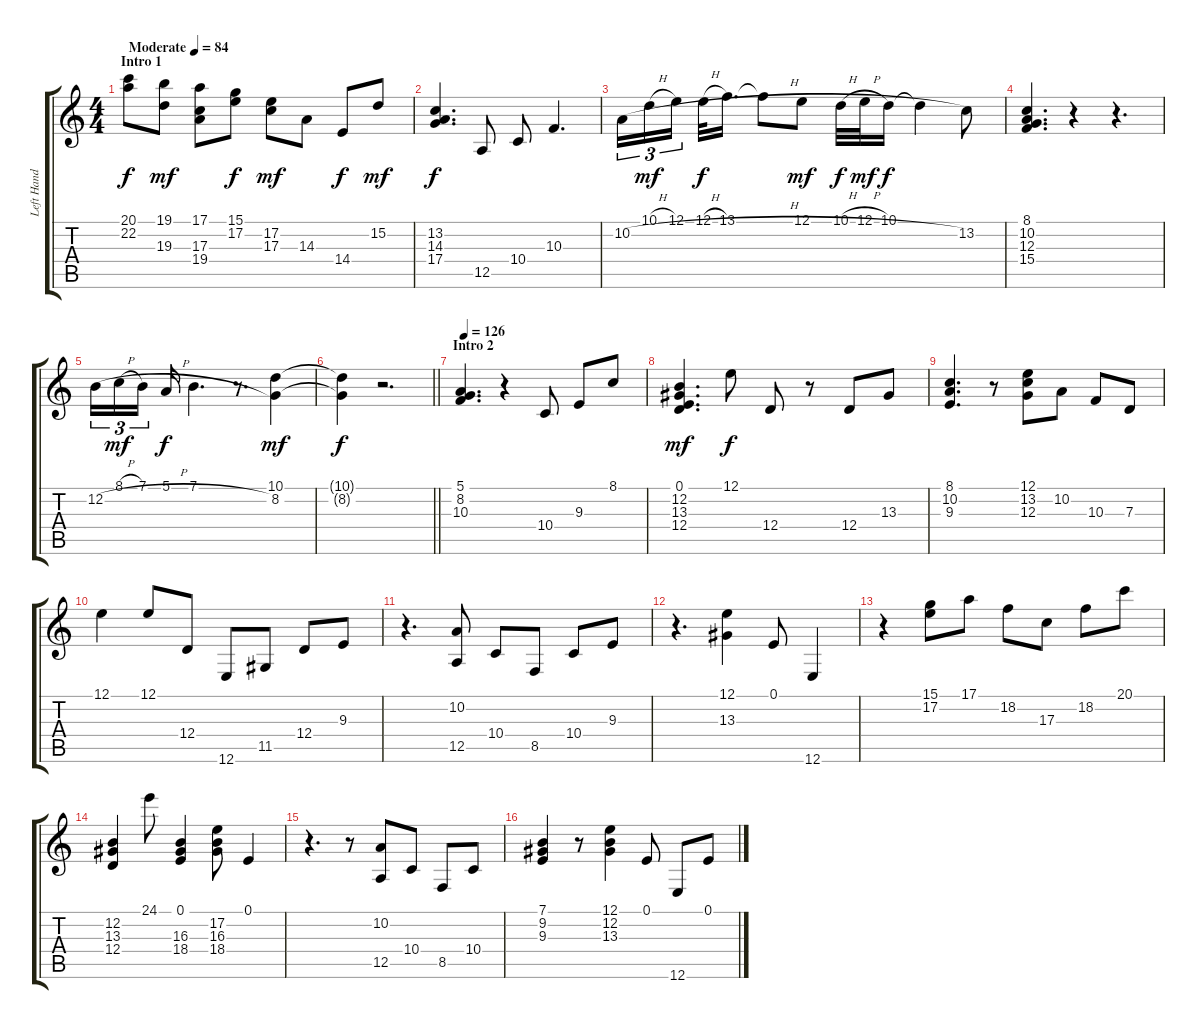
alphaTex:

\track ("Left Hand" "Left Hand") {instrument acousticgrandpiano}
\staff {score tabs}
\tuning (E4 B3 G3 D3 A2 E2) {hide}
\ts (4 4)
\section ("" "Intro 1")
\tempo (84 "Moderate")
\clef g2
\ks c
(20.1 22.2).8{dy f instrument acousticgrandpiano} (19.1 19.3).8{dy mf} (17.1 17.3 19.4).8 (15.1 17.2).8{dy f} (17.2 17.3).8{dy mf} 14.3.8 14.4.8{dy f} 15.2.8{dy mf} |
(13.2 14.3 17.4).4{d dy f} 12.5.8 10.4.8 10.3.4{d} |
10.2{h}.16{tu (3 2)} 10.1{h}.16{tu (3 2) dy mf} 12.1.16{tu (3 2) beam splitsecondary} 12.1{h}.32{dy f} 13.1.16{d} 13.1{t}.8 12.1.8{dy mf} 10.1{h}.32{dy f} 12.1{h}.32{dy mf} 10.1.16{dy f} 10.1{t}.4 13.2.8 |
(8.1 10.2 12.3 15.4).4{d} r.4 r.4{d} |
12.2{h}.16{tu (3 2)} 8.1{h}.16{tu (3 2) dy mf} 7.1.16{tu (3 2) beam splitsecondary} 5.1.16{dy f} 7.1.4{d} r.8{d} (10.1 8.2).4{dy mf} |
\barLineRight lightlight
(10.1{t} 8.2{t}).4{dy f} r.2{d} |
\section ("" "Intro 2")
\tempo 126
(5.1 8.2 10.3).4{d} r.4 10.4.8 9.3.8 8.1.8 |
(0.1 12.2 13.3 12.4).4{d dy mf} 12.1.8{dy f} 12.4.8 r.8 12.4.8 13.3.8 |
(8.1 10.2 9.3).4{d} r.8 (12.1 13.2 12.3).8 10.2.8 10.3.8 7.3.8 |
12.1.4 12.1.8 12.4.8 12.6.8 11.5.8 12.4.8 9.3.8 |
r.4{d} (10.2 12.5).8 10.4.8 8.5.8 10.4.8 9.3.8 |
r.4{d} (12.1 13.3).4 0.1.8 12.6.4 |
r.4 (15.1 17.2).8 17.1.8 18.2.8 17.3.8 18.2.8 20.1.8 |
(12.2 13.3 12.4).4 24.1.8 (0.1 16.3 18.4).4 (17.2 16.3 18.4).8 0.1.4 |
r.4{d} r.8 (10.2 12.5).8 10.4.8 8.5.8 10.4.8 |
(7.1 9.2 9.3).4 r.8 (12.1 12.2 13.3).4 0.1.8 12.6.8 0.1.8
